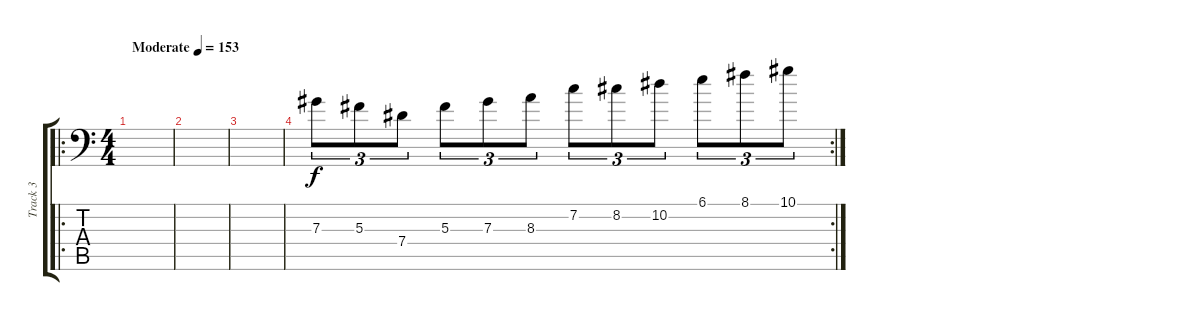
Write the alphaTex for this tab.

\track ("Track 3" "Track 3") {instrument distortionguitar}
\staff {score tabs}
\tuning (Bb3 F3 Db3 Ab2 Eb2 Ab1) {hide}
\ro
\ts (4 4)
\tempo (153 "Moderate")
\clef f4
\ks c
|
|
|
\rc 2
7.3.8{tu (3 2)} 5.3.8{tu (3 2)} 7.4.8{tu (3 2)} 5.3.8{tu (3 2)} 7.3.8{tu (3 2)} 8.3.8{tu (3 2)} 7.2.8{tu (3 2)} 8.2.8{tu (3 2)} 10.2.8{tu (3 2)} 6.1.8{tu (3 2)} 8.1.8{tu (3 2)} 10.1.8{tu (3 2)}
